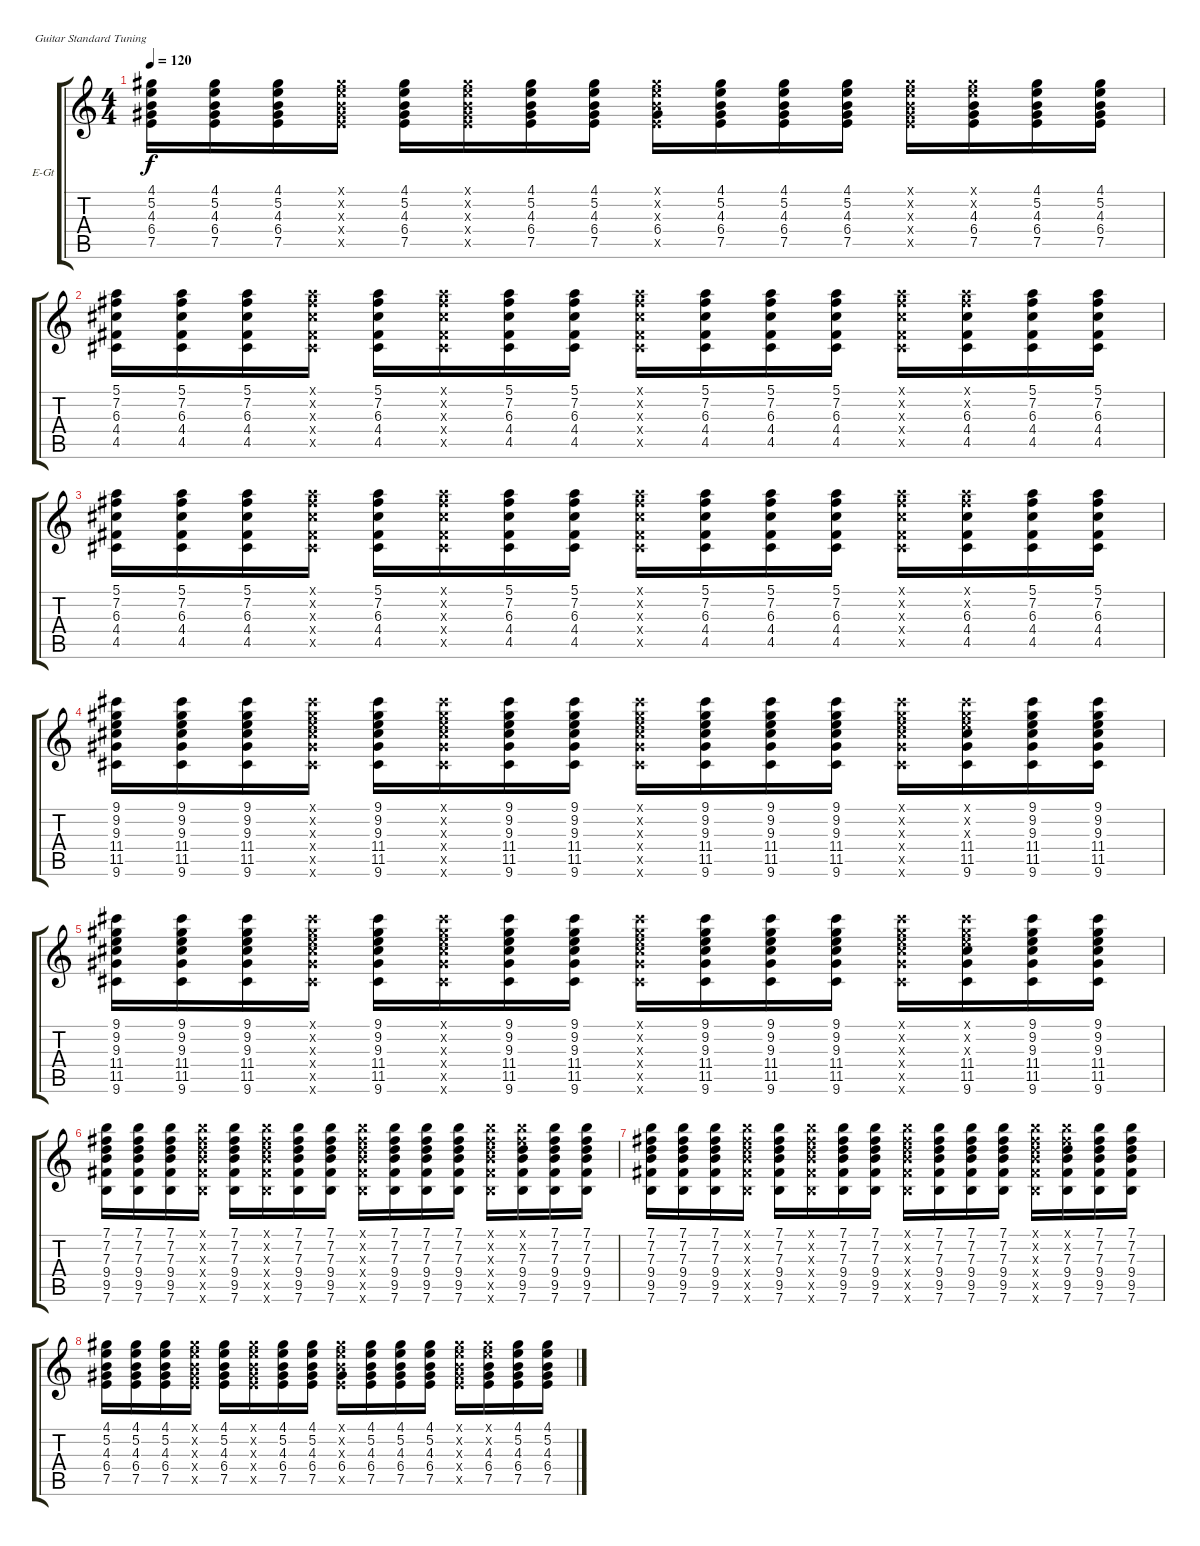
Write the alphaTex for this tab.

\bracketExtendMode groupsimilarinstruments
\firstSystemTrackNameOrientation horizontal
\otherSystemsTrackNameOrientation horizontal
\track ("Þ. Êàñïàðÿí" "E-Gt") {instrument electricguitarclean}
\staff {score tabs}
\tuning (E4 B3 G3 D3 A2 E2)
\ts (4 4)
\tempo 120
\clef g2
\ks c
(4.1 5.2 4.3 6.4 7.5).16{dy f} (4.1 5.2 4.3 6.4 7.5).16 (4.1 5.2 4.3 6.4 7.5).16 (4.1{x} 5.2{x} 4.3{x} 6.4{x} 7.5{x}).16 (4.1 5.2 4.3 6.4 7.5).16 (4.1{x} 5.2{x} 4.3{x} 6.4{x} 7.5{x}).16 (4.1 5.2 4.3 6.4 7.5).16 (4.1 5.2 4.3 6.4 7.5).16 (4.1{x} 5.2{x} 4.3{x} 6.4 7.5{x}).16 (4.1 5.2 4.3 6.4 7.5).16 (4.1 5.2 4.3 6.4 7.5).16 (4.1 5.2 4.3 6.4 7.5).16 (4.1{x} 5.2{x} 4.3{x} 6.4{x} 7.5{x}).16 (4.1{x} 5.2{x} 4.3 6.4 7.5).16 (4.1 5.2 4.3 6.4 7.5).16 (4.1 5.2 4.3 6.4 7.5).16 |
(5.1 7.2 6.3 4.4 4.5).16 (5.1 7.2 6.3 4.4 4.5).16 (5.1 7.2 6.3 4.4 4.5).16 (5.1{x} 7.2{x} 6.3{x} 4.4{x} 4.5{x}).16 (5.1 7.2 6.3 4.4 4.5).16 (5.1{x} 7.2{x} 6.3{x} 4.4{x} 4.5{x}).16 (5.1 7.2 6.3 4.4 4.5).16 (5.1 7.2 6.3 4.4 4.5).16 (5.1{x} 7.2{x} 6.3{x} 4.4{x} 4.5{x}).16 (5.1 7.2 6.3 4.4 4.5).16 (5.1 7.2 6.3 4.4 4.5).16 (5.1 7.2 6.3 4.4 4.5).16 (5.1{x} 7.2{x} 6.3{x} 4.4{x} 4.5{x}).16 (5.1{x} 7.2{x} 6.3 4.4 4.5).16 (5.1 7.2 6.3 4.4 4.5).16 (5.1 7.2 6.3 4.4 4.5).16 |
(5.1 7.2 6.3 4.4 4.5).16 (5.1 7.2 6.3 4.4 4.5).16 (5.1 7.2 6.3 4.4 4.5).16 (5.1{x} 7.2{x} 6.3{x} 4.4{x} 4.5{x}).16 (5.1 7.2 6.3 4.4 4.5).16 (5.1{x} 7.2{x} 6.3{x} 4.4{x} 4.5{x}).16 (5.1 7.2 6.3 4.4 4.5).16 (5.1 7.2 6.3 4.4 4.5).16 (5.1{x} 7.2{x} 6.3{x} 4.4{x} 4.5{x}).16 (5.1 7.2 6.3 4.4 4.5).16 (5.1 7.2 6.3 4.4 4.5).16 (5.1 7.2 6.3 4.4 4.5).16 (5.1{x} 7.2{x} 6.3{x} 4.4{x} 4.5{x}).16 (5.1{x} 7.2{x} 6.3 4.4 4.5).16 (5.1 7.2 6.3 4.4 4.5).16 (5.1 7.2 6.3 4.4 4.5).16 |
(9.1 9.2 9.3 11.4 11.5 9.6).16 (9.1 9.2 9.3 11.4 11.5 9.6).16 (9.1 9.2 9.3 11.4 11.5 9.6).16 (9.1{x} 9.2{x} 9.3{x} 11.4{x} 11.5{x} 9.6{x}).16 (9.1 9.2 9.3 11.4 11.5 9.6).16 (9.1{x} 9.2{x} 9.3{x} 11.4{x} 11.5{x} 9.6{x}).16 (9.1 9.2 9.3 11.4 11.5 9.6).16 (9.1 9.2 9.3 11.4 11.5 9.6).16 (9.1{x} 9.2{x} 9.3{x} 11.4{x} 11.5{x} 9.6{x}).16 (9.1 9.2 9.3 11.4 11.5 9.6).16 (9.1 9.2 9.3 11.4 11.5 9.6).16 (9.1 9.2 9.3 11.4 11.5 9.6).16 (9.1{x} 9.2{x} 9.3{x} 11.4{x} 11.5{x} 9.6{x}).16 (9.1{x} 9.2{x} 9.3{x} 11.4 11.5 9.6).16 (9.1 9.2 9.3 11.4 11.5 9.6).16 (9.1 9.2 9.3 11.4 11.5 9.6).16 |
(9.1 9.2 9.3 11.4 11.5 9.6).16 (9.1 9.2 9.3 11.4 11.5 9.6).16 (9.1 9.2 9.3 11.4 11.5 9.6).16 (9.1{x} 9.2{x} 9.3{x} 11.4{x} 11.5{x} 9.6{x}).16 (9.1 9.2 9.3 11.4 11.5 9.6).16 (9.1{x} 9.2{x} 9.3{x} 11.4{x} 11.5{x} 9.6{x}).16 (9.1 9.2 9.3 11.4 11.5 9.6).16 (9.1 9.2 9.3 11.4 11.5 9.6).16 (9.1{x} 9.2{x} 9.3{x} 11.4{x} 11.5{x} 9.6{x}).16 (9.1 9.2 9.3 11.4 11.5 9.6).16 (9.1 9.2 9.3 11.4 11.5 9.6).16 (9.1 9.2 9.3 11.4 11.5 9.6).16 (9.1{x} 9.2{x} 9.3{x} 11.4{x} 11.5{x} 9.6{x}).16 (9.1{x} 9.2{x} 9.3{x} 11.4 11.5 9.6).16 (9.1 9.2 9.3 11.4 11.5 9.6).16 (9.1 9.2 9.3 11.4 11.5 9.6).16 |
(7.1 7.2 7.3 9.4 9.5 7.6).16 (7.1 7.2 7.3 9.4 9.5 7.6).16 (7.1 7.2 7.3 9.4 9.5 7.6).16 (7.1{x} 7.2{x} 7.3{x} 9.4{x} 9.5{x} 7.6{x}).16 (7.1 7.2 7.3 9.4 9.5 7.6).16 (7.1{x} 7.2{x} 7.3{x} 9.4{x} 9.5{x} 7.6{x}).16 (7.1 7.2 7.3 9.4 9.5 7.6).16 (7.1 7.2 7.3 9.4 9.5 7.6).16 (7.1{x} 7.2{x} 7.3{x} 9.4{x} 9.5{x} 7.6{x}).16 (7.1 7.2 7.3 9.4 9.5 7.6).16 (7.1 7.2 7.3 9.4 9.5 7.6).16 (7.1 7.2 7.3 9.4 9.5 7.6).16 (7.1{x} 7.2{x} 7.3{x} 9.4{x} 9.5{x} 7.6{x}).16 (7.1{x} 7.2{x} 7.3 9.4 9.5 7.6).16 (7.1 7.2 7.3 9.4 9.5 7.6).16 (7.1 7.2 7.3 9.4 9.5 7.6).16 |
(7.1 7.2 7.3 9.4 9.5 7.6).16 (7.1 7.2 7.3 9.4 9.5 7.6).16 (7.1 7.2 7.3 9.4 9.5 7.6).16 (7.1{x} 7.2{x} 7.3{x} 9.4{x} 9.5{x} 7.6{x}).16 (7.1 7.2 7.3 9.4 9.5 7.6).16 (7.1{x} 7.2{x} 7.3{x} 9.4{x} 9.5{x} 7.6{x}).16 (7.1 7.2 7.3 9.4 9.5 7.6).16 (7.1 7.2 7.3 9.4 9.5 7.6).16 (7.1{x} 7.2{x} 7.3{x} 9.4{x} 9.5{x} 7.6{x}).16 (7.1 7.2 7.3 9.4 9.5 7.6).16 (7.1 7.2 7.3 9.4 9.5 7.6).16 (7.1 7.2 7.3 9.4 9.5 7.6).16 (7.1{x} 7.2{x} 7.3{x} 9.4{x} 9.5{x} 7.6{x}).16 (7.1{x} 7.2{x} 7.3 9.4 9.5 7.6).16 (7.1 7.2 7.3 9.4 9.5 7.6).16 (7.1 7.2 7.3 9.4 9.5 7.6).16 |
(4.1 5.2 4.3 6.4 7.5).16 (4.1 5.2 4.3 6.4 7.5).16 (4.1 5.2 4.3 6.4 7.5).16 (4.1{x} 5.2{x} 4.3{x} 6.4{x} 7.5{x}).16 (4.1 5.2 4.3 6.4 7.5).16 (4.1{x} 5.2{x} 4.3{x} 6.4{x} 7.5{x}).16 (4.1 5.2 4.3 6.4 7.5).16 (4.1 5.2 4.3 6.4 7.5).16 (4.1{x} 5.2{x} 4.3{x} 6.4 7.5{x}).16 (4.1 5.2 4.3 6.4 7.5).16 (4.1 5.2 4.3 6.4 7.5).16 (4.1 5.2 4.3 6.4 7.5).16 (4.1{x} 5.2{x} 4.3{x} 6.4{x} 7.5{x}).16 (4.1{x} 5.2{x} 4.3 6.4 7.5).16 (4.1 5.2 4.3 6.4 7.5).16 (4.1 5.2 4.3 6.4 7.5).16
